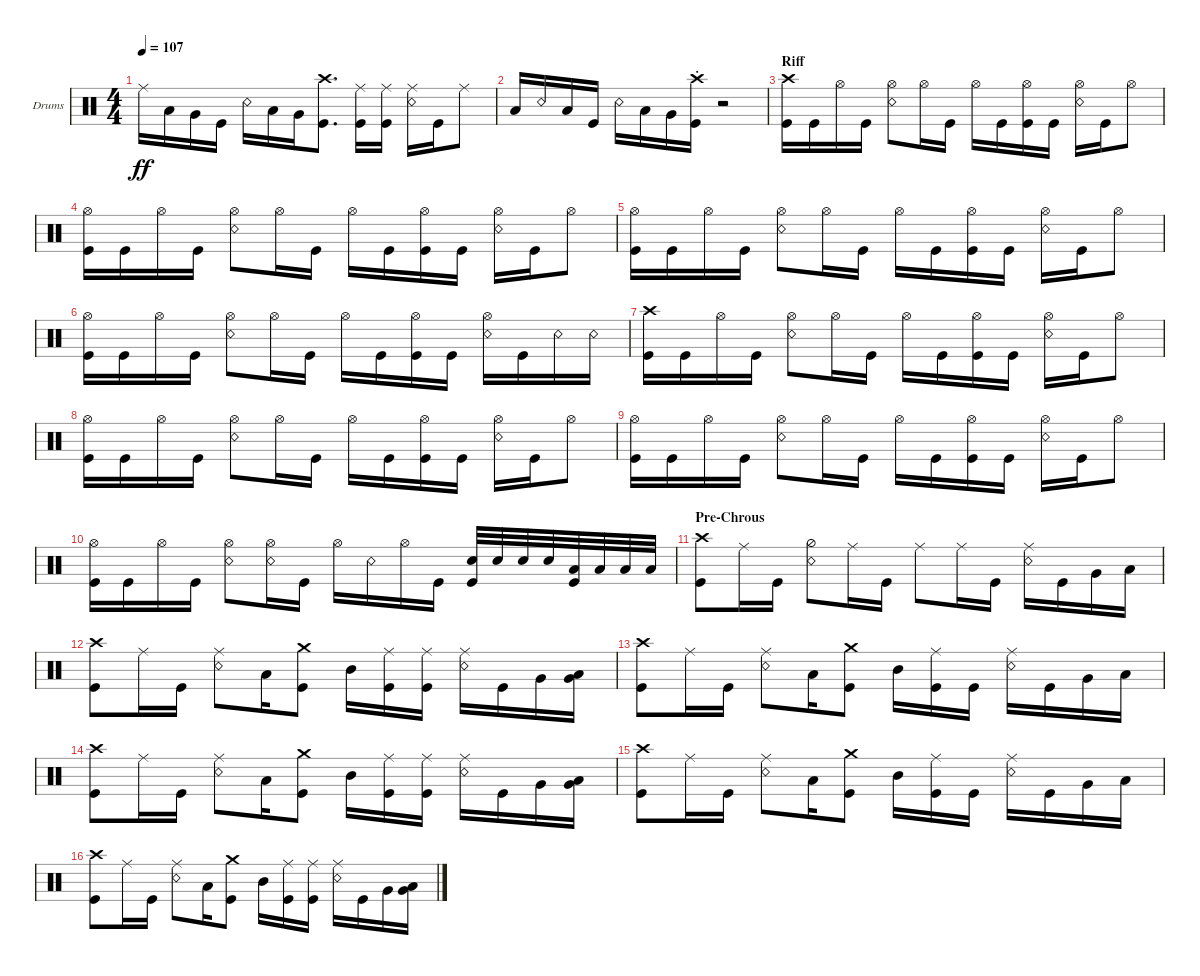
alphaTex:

\defaultSystemsLayout 4
\bracketExtendMode groupsimilarinstruments
\firstSystemTrackNameOrientation horizontal
\otherSystemsTrackNameOrientation horizontal
\track ("Danny Carey - Drums" "Drums") {instrument percussion}
\staff {score}
\articulation defaults
\ts (4 4)
\tempo 107
\clef neutral
\ks c "Ride (middle)".16{dy ff} "Low Tom (hit)".16 "Very Low Tom (hit)".16 "Kick (hit)".16 "Snare (rim shot)".16 "Low Tom (hit)".16 "Very Low Tom (hit)".16
("Kick (hit)" "Crash high (hit)").8{d} ("Kick (hit)" "Ride (middle)").16 ("Kick (hit)" "Ride (middle)").16 ("Snare (rim shot)" "Ride (middle)").16 "Kick (hit)".16 "Ride (middle)".8 |
"Low Tom (hit)".16 "Snare (rim shot)".16 "Low Tom (hit)".16 "Kick (hit)".16 "Snare (rim shot)".16 "Low Tom (hit)".16 "Very Low Tom (hit)".16 ("Kick (hit)"{st} "Crash high (hit)"{st}).16 r.2 |
\section ("" "Riff")
("Kick (hit)" "Crash high (hit)").16 "Kick (hit)".16 "Hi-Hat (open)".16 "Kick (hit)".16 ("Snare (rim shot)" "Hi-Hat (open)").8 "Hi-Hat (open)".16 "Kick (hit)".16 "Hi-Hat (open)".16 "Kick (hit)".16 ("Kick (hit)" "Hi-Hat (open)").16 "Kick (hit)".16 ("Snare (rim shot)" "Hi-Hat (open)").16 "Kick (hit)".16 "Hi-Hat (open)".8 |
("Kick (hit)" "Hi-Hat (open)").16 "Kick (hit)".16 "Hi-Hat (open)".16 "Kick (hit)".16 ("Snare (rim shot)" "Hi-Hat (open)").8 "Hi-Hat (open)".16 "Kick (hit)".16 "Hi-Hat (open)".16 "Kick (hit)".16 ("Kick (hit)" "Hi-Hat (open)").16 "Kick (hit)".16 ("Snare (rim shot)" "Hi-Hat (open)").16 "Kick (hit)".16 "Hi-Hat (open)".8 |
("Kick (hit)" "Hi-Hat (open)").16 "Kick (hit)".16 "Hi-Hat (open)".16 "Kick (hit)".16 ("Snare (rim shot)" "Hi-Hat (open)").8 "Hi-Hat (open)".16 "Kick (hit)".16 "Hi-Hat (open)".16 "Kick (hit)".16 ("Kick (hit)" "Hi-Hat (open)").16 "Kick (hit)".16 ("Snare (rim shot)" "Hi-Hat (open)").16 "Kick (hit)".16 "Hi-Hat (open)".8 |
("Kick (hit)" "Hi-Hat (open)").16 "Kick (hit)".16 "Hi-Hat (open)".16 "Kick (hit)".16 ("Snare (rim shot)" "Hi-Hat (open)").8 "Hi-Hat (open)".16 "Kick (hit)".16 "Hi-Hat (open)".16 "Kick (hit)".16 ("Kick (hit)" "Hi-Hat (open)").16 "Kick (hit)".16 ("Snare (rim shot)" "Hi-Hat (open)").16 "Kick (hit)".16 "Snare (rim shot)".16 "Snare (rim shot)".16 |
("Kick (hit)" "Crash high (hit)").16 "Kick (hit)".16 "Hi-Hat (open)".16 "Kick (hit)".16 ("Snare (rim shot)" "Hi-Hat (open)").8 "Hi-Hat (open)".16 "Kick (hit)".16 "Hi-Hat (open)".16 "Kick (hit)".16 ("Kick (hit)" "Hi-Hat (open)").16 "Kick (hit)".16 ("Snare (rim shot)" "Hi-Hat (open)").16 "Kick (hit)".16 "Hi-Hat (open)".8 |
("Kick (hit)" "Hi-Hat (open)").16 "Kick (hit)".16 "Hi-Hat (open)".16 "Kick (hit)".16 ("Snare (rim shot)" "Hi-Hat (open)").8 "Hi-Hat (open)".16 "Kick (hit)".16 "Hi-Hat (open)".16 "Kick (hit)".16 ("Kick (hit)" "Hi-Hat (open)").16 "Kick (hit)".16 ("Snare (rim shot)" "Hi-Hat (open)").16 "Kick (hit)".16 "Hi-Hat (open)".8 |
("Kick (hit)" "Hi-Hat (open)").16 "Kick (hit)".16 "Hi-Hat (open)".16 "Kick (hit)".16 ("Snare (rim shot)" "Hi-Hat (open)").8 "Hi-Hat (open)".16 "Kick (hit)".16 "Hi-Hat (open)".16 "Kick (hit)".16 ("Kick (hit)" "Hi-Hat (open)").16 "Kick (hit)".16 ("Snare (rim shot)" "Hi-Hat (open)").16 "Kick (hit)".16 "Hi-Hat (open)".8 |
("Kick (hit)" "Hi-Hat (open)").16 "Kick (hit)".16 "Hi-Hat (open)".16 "Kick (hit)".16 ("Snare (rim shot)" "Hi-Hat (open)").8 ("Hi-Hat (open)" "Snare (rim shot)").16 "Kick (hit)".16 "Hi-Hat (open)".16 "Snare (rim shot)".16 "Hi-Hat (open)".16 "Kick (hit)".16 ("Snare (hit) 2" "Kick (hit)").32 "Snare (hit) 2".32 "Snare (hit) 2".32 "Snare (hit) 2".32 ("Low Tom (hit)" "Kick (hit)").32 "Low Tom (hit)".32 "Low Tom (hit)".32 "Low Tom (hit)".32 |
\section ("" "Pre-Chrous")
("Kick (hit)" "Crash high (hit)").8 "Ride (middle)".16 "Kick (hit)".16 ("Snare (rim shot)" "Hi-Hat (half)").8 "Ride (middle)".16 "Kick (hit)".16 "Ride (middle)".8 "Ride (middle)".16 "Kick (hit)".16 ("Snare (rim shot)" "Ride (middle)").16 "Kick (hit)".16 "Very Low Tom (hit)".16 "Low Tom (hit)".16 |
("Kick (hit)" "Crash high (hit)").8 "Ride (middle)".16 "Kick (hit)".16 ("Snare (rim shot)" "Ride (middle)").8 "Low Tom (hit)".16 ("Kick (hit)" "Crash medium (hit)").8 "Mid Tom (hit)".16 ("Kick (hit)" "Ride (middle)").16 ("Ride (middle)" "Kick (hit)").16 ("Ride (middle)" "Snare (rim shot)").16 "Kick (hit)".16 "Very Low Tom (hit)".16 ("Low Tom (hit)" "Very Low Tom (hit)").16 |
("Kick (hit)" "Crash high (hit)").8 "Ride (middle)".16 "Kick (hit)".16 ("Snare (rim shot)" "Ride (middle)").8 "Low Tom (hit)".16 ("Kick (hit)" "Crash medium (hit)").8 "Mid Tom (hit)".16 ("Kick (hit)" "Ride (middle)").16 "Kick (hit)".16 ("Ride (middle)" "Snare (rim shot)").16 "Kick (hit)".16 "Very Low Tom (hit)".16 "Low Tom (hit)".16 |
("Kick (hit)" "Crash high (hit)").8 "Ride (middle)".16 "Kick (hit)".16 ("Snare (rim shot)" "Ride (middle)").8 "Low Tom (hit)".16 ("Kick (hit)" "Crash medium (hit)").8 "Mid Tom (hit)".16 ("Kick (hit)" "Ride (middle)").16 ("Ride (middle)" "Kick (hit)").16 ("Ride (middle)" "Snare (rim shot)").16 "Kick (hit)".16 "Very Low Tom (hit)".16 ("Low Tom (hit)" "Very Low Tom (hit)").16 |
("Kick (hit)" "Crash high (hit)").8 "Ride (middle)".16 "Kick (hit)".16 ("Snare (rim shot)" "Ride (middle)").8 "Low Tom (hit)".16 ("Kick (hit)" "Crash medium (hit)").8 "Mid Tom (hit)".16 ("Kick (hit)" "Ride (middle)").16 "Kick (hit)".16 ("Ride (middle)" "Snare (rim shot)").16 "Kick (hit)".16 "Very Low Tom (hit)".16 "Low Tom (hit)".16 |
("Kick (hit)" "Crash high (hit)").8 "Ride (middle)".16 "Kick (hit)".16 ("Snare (rim shot)" "Ride (middle)").8 "Low Tom (hit)".16 ("Kick (hit)" "Crash medium (hit)").8 "Mid Tom (hit)".16 ("Kick (hit)" "Ride (middle)").16 ("Ride (middle)" "Kick (hit)").16 ("Ride (middle)" "Snare (rim shot)").16 "Kick (hit)".16 "Very Low Tom (hit)".16 ("Low Tom (hit)" "Very Low Tom (hit)").16
